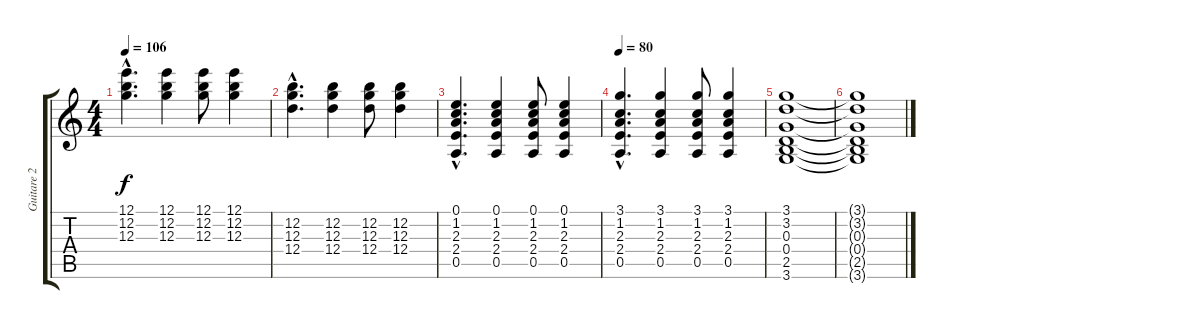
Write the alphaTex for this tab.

\track ("Guitare 2 " "Guitare 2 ") {instrument overdrivenguitar}
\staff {score tabs}
\tuning (E4 B3 G3 D3 A2 E2) {hide}
\ts (4 4)
\tempo 106
\clef g2
\ks c
(12.1{hac} 12.2{hac} 12.3{hac}).4{d dy f} (12.1 12.2 12.3).4 (12.1 12.2 12.3).8 (12.1 12.2 12.3).4 |
(12.2{hac} 12.3{hac} 12.4{hac}).4{d} (12.2 12.3 12.4).4 (12.2 12.3 12.4).8 (12.2 12.3 12.4).4 |
(0.1{hac} 1.2{hac} 2.3{hac} 2.4{hac} 0.5{hac}).4{d} (0.1 1.2 2.3 2.4 0.5).4 (0.1 1.2 2.3 2.4 0.5).8 (0.1 1.2 2.3 2.4 0.5).4 |
\tempo 80
(3.1{hac} 1.2{hac} 2.3{hac} 2.4{hac} 0.5{hac}).4{d} (3.1 1.2 2.3 2.4 0.5).4 (3.1 1.2 2.3 2.4 0.5).8 (3.1 1.2 2.3 2.4 0.5).4 |
(3.1 3.2 0.3 0.4 2.5 3.6).1 |
(3.1{t} 3.2{t} 0.3{t} 0.4{t} 2.5{t} 3.6{t}).1
